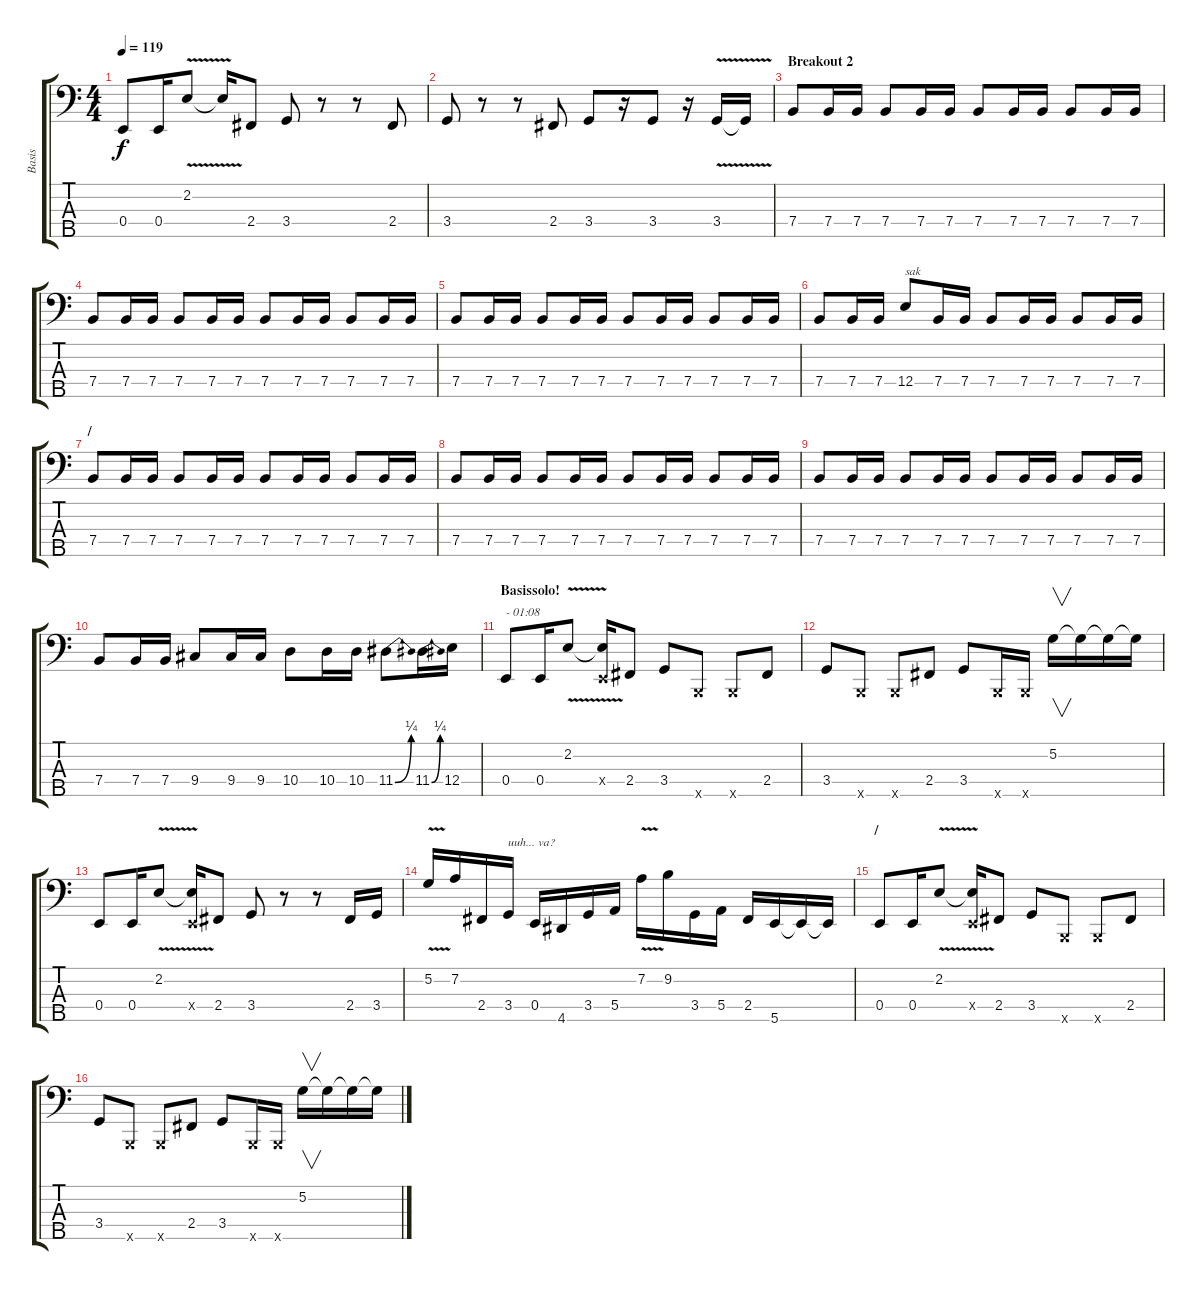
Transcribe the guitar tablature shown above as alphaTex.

\track ("Basis" "Basis") {instrument slapbass2}
\staff {score tabs}
\tuning (G2 D2 A1 E1 B0) {hide}
\ts (4 4)
\tempo 119
\clef f4
\ks c
0.4.8{dy f} 0.4.16 2.2{v}.8 2.2{t}.16 2.4.8 3.4.8 r.8 r.8 2.4.8 |
3.4.8 r.8 r.8 2.4.8 3.4.8 r.16 3.4.8 r.16 3.4{v}.16 3.4{t}.16 |
\section ("" "Breakout 2")
7.4.8 7.4.16 7.4.16 7.4.8 7.4.16 7.4.16 7.4.8 7.4.16 7.4.16 7.4.8 7.4.16 7.4.16 |
7.4.8 7.4.16 7.4.16 7.4.8 7.4.16 7.4.16 7.4.8 7.4.16 7.4.16 7.4.8 7.4.16 7.4.16 |
7.4.8 7.4.16 7.4.16 7.4.8 7.4.16 7.4.16 7.4.8 7.4.16 7.4.16 7.4.8 7.4.16 7.4.16 |
7.4.8 7.4.16 7.4.16 12.4.8{txt "sak"} 7.4.16 7.4.16 7.4.8 7.4.16 7.4.16 7.4.8 7.4.16 7.4.16 |
\section ("" "/")
7.4.8 7.4.16 7.4.16 7.4.8 7.4.16 7.4.16 7.4.8 7.4.16 7.4.16 7.4.8 7.4.16 7.4.16 |
7.4.8 7.4.16 7.4.16 7.4.8 7.4.16 7.4.16 7.4.8 7.4.16 7.4.16 7.4.8 7.4.16 7.4.16 |
7.4.8 7.4.16 7.4.16 7.4.8 7.4.16 7.4.16 7.4.8 7.4.16 7.4.16 7.4.8 7.4.16 7.4.16 |
7.4.8 7.4.16 7.4.16 9.4.8 9.4.16 9.4.16 10.4.8 10.4.16 10.4.16 11.4{be (bend 0 0 60 1)}.8 11.4{be (bend 0 0 60 1)}.16 12.4.16 |
\section ("" "Basissolo!")
0.4.8{txt "- 01:08"} 0.4.16 2.2{v}.8 (2.2{t} 0.4{x}).16 2.4.8 3.4.8 0.5{x}.8 0.5{x}.8 2.4.8 |
3.4.8 0.5{x}.8 0.5{x}.8 2.4.8 3.4.8 0.5{x}.16 0.5{x}.16 5.2.16{v} 5.2{t}.16 5.2{t}.16 5.2{t}.16 |
0.4.8 0.4.16 2.2{v}.8 (2.2{t} 0.4{x}).16 2.4.8 3.4.8 r.8 r.8 2.4.16 3.4.16 |
5.2{v}.16 7.2.16 2.4.16 3.4.16{txt "uuh... va?"} 0.4.16 4.5.16 3.4.16 5.4.16 7.2{v}.16 9.2.16 3.4.16 5.4.16 2.4.16 5.5.16 5.5{t}.16 5.5{t}.16 |
\section ("" "/")
0.4.8 0.4.16 2.2{v}.8 (2.2{t} 0.4{x}).16 2.4.8 3.4.8 0.5{x}.8 0.5{x}.8 2.4.8 |
3.4.8 0.5{x}.8 0.5{x}.8 2.4.8 3.4.8 0.5{x}.16 0.5{x}.16 5.2.16{v} 5.2{t}.16 5.2{t}.16 5.2{t}.16
